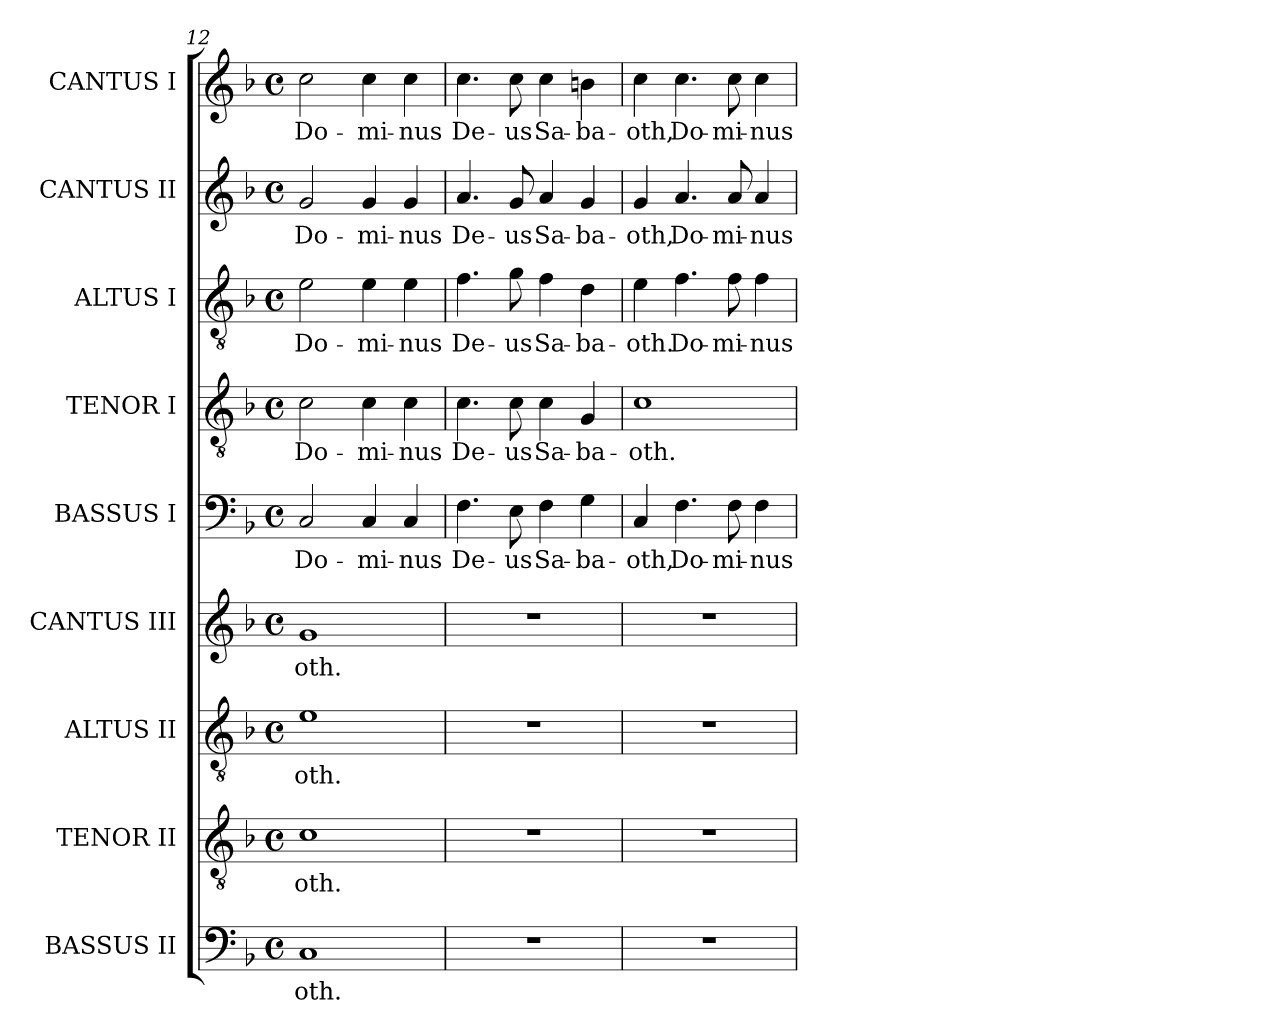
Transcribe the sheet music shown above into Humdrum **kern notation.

**kern	**text	**kern	**text	**kern	**text	**kern	**text	**kern	**text	**kern	**text	**kern	**text	**kern	**text	**kern	**text
*part9	*part9	*part8	*part8	*part7	*part7	*part6	*part6	*part5	*part5	*part4	*part4	*part3	*part3	*part2	*part2	*part1	*part1
*staff9	*staff9	*staff8	*staff8	*staff7	*staff7	*staff6	*staff6	*staff5	*staff5	*staff4	*staff4	*staff3	*staff3	*staff2	*staff2	*staff1	*staff1
*I"BASSUS II	*	*I"TENOR II	*	*I"ALTUS II	*	*I"CANTUS III	*	*I"BASSUS I	*	*I"TENOR I	*	*I"ALTUS I	*	*I"CANTUS II	*	*I"CANTUS I	*
*I'B. II	*	*I'T. II	*	*I'A. II	*	*I'C. III	*	*I'B. I	*	*I'T. I	*	*I'A. I	*	*I'C. II	*	*I'C. I	*
*clefF4	*	*clefGv2	*	*clefGv2	*	*clefG2	*	*clefF4	*	*clefGv2	*	*clefGv2	*	*clefG2	*	*clefG2	*
*	*	*ITrd7c12	*	*ITrd7c12	*	*	*	*	*	*ITrd7c12	*	*ITrd7c12	*	*	*	*	*
*k[b-]	*	*k[b-]	*	*k[b-]	*	*k[b-]	*	*k[b-]	*	*k[b-]	*	*k[b-]	*	*k[b-]	*	*k[b-]	*
*F:	*	*F:	*	*F:	*	*F:	*	*F:	*	*F:	*	*F:	*	*F:	*	*F:	*
*M4/4	*	*M4/4	*	*M4/4	*	*M4/4	*	*M4/4	*	*M4/4	*	*M4/4	*	*M4/4	*	*M4/4	*
*met(c)	*	*met(c)	*	*met(c)	*	*met(c)	*	*met(c)	*	*met(c)	*	*met(c)	*	*met(c)	*	*met(c)	*
=12	=12	=12	=12	=12	=12	=12	=12	=12	=12	=12	=12	=12	=12	=12	=12	=12	=12
!	!LO:LY:b:color=#000000	!	!	!	!	!	!	!	!	!	!	!	!	!	!	!	!
!	!	!	!LO:LY:b:color=#000000	!	!	!	!	!	!	!	!	!	!	!	!	!	!
!	!	!	!	!	!LO:LY:b:color=#000000	!	!	!	!	!	!	!	!	!	!	!	!
!	!	!	!	!	!	!	!LO:LY:b:color=#000000	!	!	!	!	!	!	!	!	!	!
!	!	!	!	!	!	!	!	!	!LO:LY:b:color=#000000	!	!	!	!	!	!	!	!
!	!	!	!	!	!	!	!	!	!	!	!LO:LY:b:color=#000000	!	!	!	!	!	!
!	!	!	!	!	!	!	!	!	!	!	!	!	!LO:LY:b:color=#000000	!	!	!	!
!	!	!	!	!	!	!	!	!	!	!	!	!	!	!	!LO:LY:b:color=#000000	!	!
!	!	!	!	!	!	!	!	!	!	!	!	!	!	!	!	!	!LO:LY:b:color=#000000
1Ci	-oth.	1Ci	-oth.	1Ei	-oth.	1gi	-oth.	2Ci/	Do-	2Ci\	Do-	2Ei\	Do-	2gi/	Do-	2cci\	Do-
!	!	!	!	!	!	!	!	!	!LO:LY:b:color=#000000	!	!	!	!	!	!	!	!
!	!	!	!	!	!	!	!	!	!	!	!LO:LY:b:color=#000000	!	!	!	!	!	!
!	!	!	!	!	!	!	!	!	!	!	!	!	!LO:LY:b:color=#000000	!	!	!	!
!	!	!	!	!	!	!	!	!	!	!	!	!	!	!	!LO:LY:b:color=#000000	!	!
!	!	!	!	!	!	!	!	!	!	!	!	!	!	!	!	!	!LO:LY:b:color=#000000
.	.	.	.	.	.	.	.	4Ci/	-mi-	4Ci\	-mi-	4Ei\	-mi-	4gi/	-mi-	4cci\	-mi-
!	!	!	!	!	!	!	!	!	!LO:LY:b:color=#000000	!	!	!	!	!	!	!	!
!	!	!	!	!	!	!	!	!	!	!	!LO:LY:b:color=#000000	!	!	!	!	!	!
!	!	!	!	!	!	!	!	!	!	!	!	!	!LO:LY:b:color=#000000	!	!	!	!
!	!	!	!	!	!	!	!	!	!	!	!	!	!	!	!LO:LY:b:color=#000000	!	!
!	!	!	!	!	!	!	!	!	!	!	!	!	!	!	!	!	!LO:LY:b:color=#000000
.	.	.	.	.	.	.	.	4Ci/	-nus	4Ci\	-nus	4Ei\	-nus	4gi/	-nus	4cci\	-nus
=13	=13	=13	=13	=13	=13	=13	=13	=13	=13	=13	=13	=13	=13	=13	=13	=13	=13
!	!	!	!	!	!	!	!	!	!LO:LY:b:color=#000000	!	!	!	!	!	!	!	!
!	!	!	!	!	!	!	!	!	!	!	!LO:LY:b:color=#000000	!	!	!	!	!	!
!	!	!	!	!	!	!	!	!	!	!	!	!	!LO:LY:b:color=#000000	!	!	!	!
!	!	!	!	!	!	!	!	!	!	!	!	!	!	!	!LO:LY:b:color=#000000	!	!
!	!	!	!	!	!	!	!	!	!	!	!	!	!	!	!	!	!LO:LY:b:color=#000000
1r	.	1r	.	1r	.	1r	.	4.Fi\	De-	4.Ci\	De-	4.Fi\	De-	4.ai/	De-	4.cci\	De-
!	!	!	!	!	!	!	!	!	!LO:LY:b:color=#000000	!	!	!	!	!	!	!	!
!	!	!	!	!	!	!	!	!	!	!	!LO:LY:b:color=#000000	!	!	!	!	!	!
!	!	!	!	!	!	!	!	!	!	!	!	!	!LO:LY:b:color=#000000	!	!	!	!
!	!	!	!	!	!	!	!	!	!	!	!	!	!	!	!LO:LY:b:color=#000000	!	!
!	!	!	!	!	!	!	!	!	!	!	!	!	!	!	!	!	!LO:LY:b:color=#000000
.	.	.	.	.	.	.	.	8Ei\	-us	8Ci\	-us	8Gi\	-us	8gi/	-us	8cci\	-us
!	!	!	!	!	!	!	!	!	!LO:LY:b:color=#000000	!	!	!	!	!	!	!	!
!	!	!	!	!	!	!	!	!	!	!	!LO:LY:b:color=#000000	!	!	!	!	!	!
!	!	!	!	!	!	!	!	!	!	!	!	!	!LO:LY:b:color=#000000	!	!	!	!
!	!	!	!	!	!	!	!	!	!	!	!	!	!	!	!LO:LY:b:color=#000000	!	!
!	!	!	!	!	!	!	!	!	!	!	!	!	!	!	!	!	!LO:LY:b:color=#000000
.	.	.	.	.	.	.	.	4Fi\	Sa-	4Ci\	Sa-	4Fi\	Sa-	4ai/	Sa-	4cci\	Sa-
!	!	!	!	!	!	!	!	!	!LO:LY:b:color=#000000	!	!	!	!	!	!	!	!
!	!	!	!	!	!	!	!	!	!	!	!LO:LY:b:color=#000000	!	!	!	!	!	!
!	!	!	!	!	!	!	!	!	!	!	!	!	!LO:LY:b:color=#000000	!	!	!	!
!	!	!	!	!	!	!	!	!	!	!	!	!	!	!	!LO:LY:b:color=#000000	!	!
!	!	!	!	!	!	!	!	!	!	!	!	!	!	!	!	!	!LO:LY:b:color=#000000
.	.	.	.	.	.	.	.	4Gi\	-ba-	4GGi/	-ba-	4Di\	-ba-	4gi/	-ba-	4bni\	-ba-
=14	=14	=14	=14	=14	=14	=14	=14	=14	=14	=14	=14	=14	=14	=14	=14	=14	=14
!	!	!	!	!	!	!	!	!	!LO:LY:b:color=#000000	!	!	!	!	!	!	!	!
!	!	!	!	!	!	!	!	!	!	!	!LO:LY:b:color=#000000	!	!	!	!	!	!
!	!	!	!	!	!	!	!	!	!	!	!	!	!LO:LY:b:color=#000000	!	!	!	!
!	!	!	!	!	!	!	!	!	!	!	!	!	!	!	!LO:LY:b:color=#000000	!	!
!	!	!	!	!	!	!	!	!	!	!	!	!	!	!	!	!	!LO:LY:b:color=#000000
1r	.	1r	.	1r	.	1r	.	4Ci/	-oth,	1Ci	-oth.	4Ei\	-oth.	4gi/	-oth,	4cci\	-oth,
!	!	!	!	!	!	!	!	!	!LO:LY:b:color=#000000	!	!	!	!	!	!	!	!
!	!	!	!	!	!	!	!	!	!	!	!	!	!LO:LY:b:color=#000000	!	!	!	!
!	!	!	!	!	!	!	!	!	!	!	!	!	!	!	!LO:LY:b:color=#000000	!	!
!	!	!	!	!	!	!	!	!	!	!	!	!	!	!	!	!	!LO:LY:b:color=#000000
.	.	.	.	.	.	.	.	4.Fi\	Do-	.	.	4.Fi\	Do-	4.ai/	Do-	4.cci\	Do-
!	!	!	!	!	!	!	!	!	!LO:LY:b:color=#000000	!	!	!	!	!	!	!	!
!	!	!	!	!	!	!	!	!	!	!	!	!	!LO:LY:b:color=#000000	!	!	!	!
!	!	!	!	!	!	!	!	!	!	!	!	!	!	!	!LO:LY:b:color=#000000	!	!
!	!	!	!	!	!	!	!	!	!	!	!	!	!	!	!	!	!LO:LY:b:color=#000000
.	.	.	.	.	.	.	.	8Fi\	-mi-	.	.	8Fi\	-mi-	8ai/	-mi-	8cci\	-mi-
!	!	!	!	!	!	!	!	!	!LO:LY:b:color=#000000	!	!	!	!	!	!	!	!
!	!	!	!	!	!	!	!	!	!	!	!	!	!LO:LY:b:color=#000000	!	!	!	!
!	!	!	!	!	!	!	!	!	!	!	!	!	!	!	!LO:LY:b:color=#000000	!	!
!	!	!	!	!	!	!	!	!	!	!	!	!	!	!	!	!	!LO:LY:b:color=#000000
.	.	.	.	.	.	.	.	4Fi\	-nus	.	.	4Fi\	-nus	4ai/	-nus	4cci\	-nus
=	=	=	=	=	=	=	=	=	=	=	=	=	=	=	=	=	=
*-	*-	*-	*-	*-	*-	*-	*-	*-	*-	*-	*-	*-	*-	*-	*-	*-	*-
